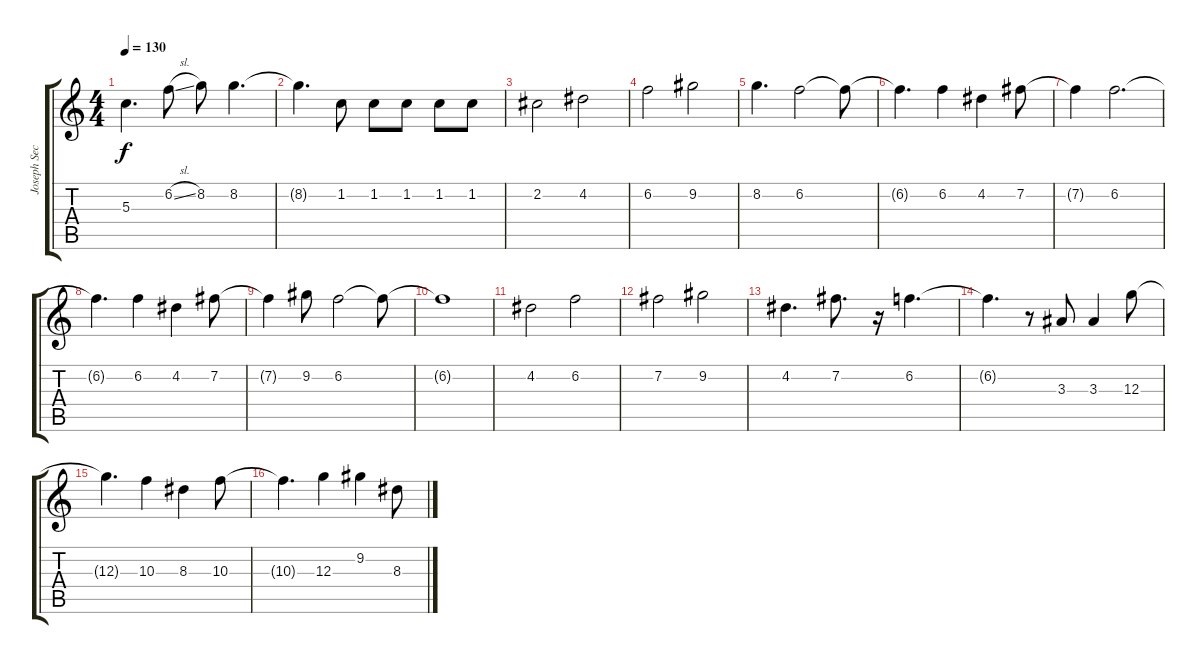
\track ("Joseph Secchiaroli (Vocal)" "Joseph Sec") {instrument contrabass}
\staff {score tabs}
\tuning (E4 B3 G3 D3 A2 E2) {hide}
\ts (4 4)
\tempo 130
\clef g2
\ks c
5.3.4{d dy f} 6.2{sl}.8 8.2.8 8.2.4{d} |
8.2{t}.4{d} 1.2.8 1.2.8 1.2.8 1.2.8 1.2.8 |
2.2.2 4.2.2 |
6.2.2 9.2.2 |
8.2.4{d} 6.2.2 6.2{t}.8 |
6.2{t}.4{d} 6.2.4 4.2.4 7.2.8 |
7.2{t}.4 6.2.2{d} |
6.2{t}.4{d} 6.2.4 4.2.4 7.2.8 |
7.2{t}.4 9.2.8 6.2.2 6.2{t}.8 |
6.2{t}.1 |
4.2.2 6.2.2 |
7.2.2 9.2.2 |
4.2.4{d} 7.2.8{d} r.16 6.2.4{d} |
6.2{t}.4{d} r.8 3.3.8 3.3.4 12.3.8 |
12.3{t}.4{d} 10.3.4 8.3.4 10.3.8 |
10.3{t}.4{d} 12.3.4 9.2.4 8.3.8
